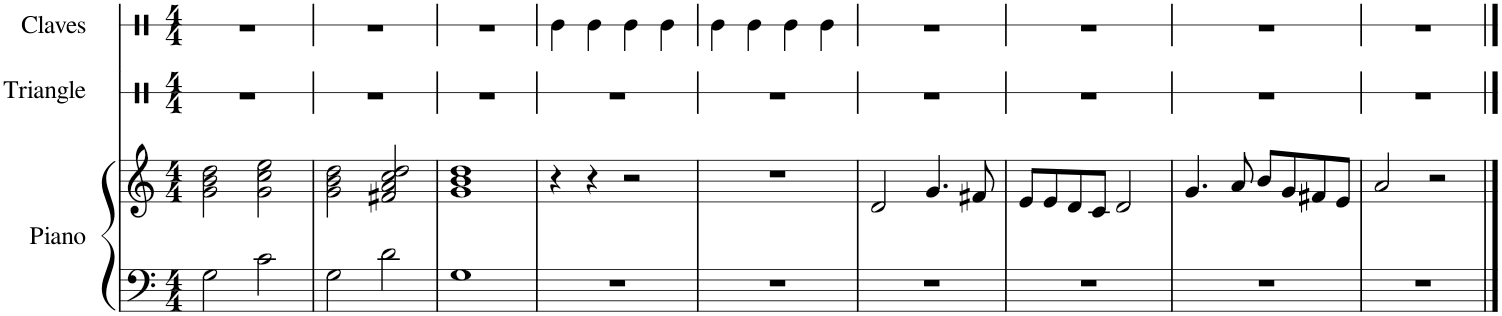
**kern	**kern	**kern	**kern
*part3	*part3	*part2	*part1
*staff4	*staff3	*staff2	*staff1
*I"Piano	*	*I"Triangle	*I"Claves
*I'Pno.	*	*I'Trgl.	*I'Clv.
*	*	*stria1	*stria1
*clefF4	*clefG2	*clefX	*clefX
*k[]	*k[]	*k[]	*k[]
*M4/4	*M4/4	*M4/4	*M4/4
=1	=1	=1	=1
2G\	2g\ 2b\ 2dd\	1r	1r
2c\	2g\ 2cc\ 2ee\	.	.
=2	=2	=2	=2
2G\	2g\ 2b\ 2dd\	1r	1r
2d\	2f#X/ 2a/ 2cc/ 2dd/	.	.
=3	=3	=3	=3
1G	1g 1b 1dd	1r	1r
=4	=4	=4	=4
1r	4r	1r	4Re\
.	4r	.	4Re\
.	2r	.	4Re\
.	.	.	4Re\
=5	=5	=5	=5
1r	1r	1r	4Re\
.	.	.	4Re\
.	.	.	4Re\
.	.	.	4Re\
=6	=6	=6	=6
1r	2d/	1r	1r
.	4.g/	.	.
.	8f#X/	.	.
=7	=7	=7	=7
1r	8e/L	1r	1r
.	8e/	.	.
.	8d/	.	.
.	8c/J	.	.
.	2d/	.	.
=8	=8	=8	=8
1r	4.g/	1r	1r
.	8a/	.	.
.	8b/L	.	.
.	8g/	.	.
.	8f#X/	.	.
.	8e/J	.	.
=9	=9	=9	=9
1r	2a/	1r	1r
.	2r	.	.
==	==	==	==
*-	*-	*-	*-
